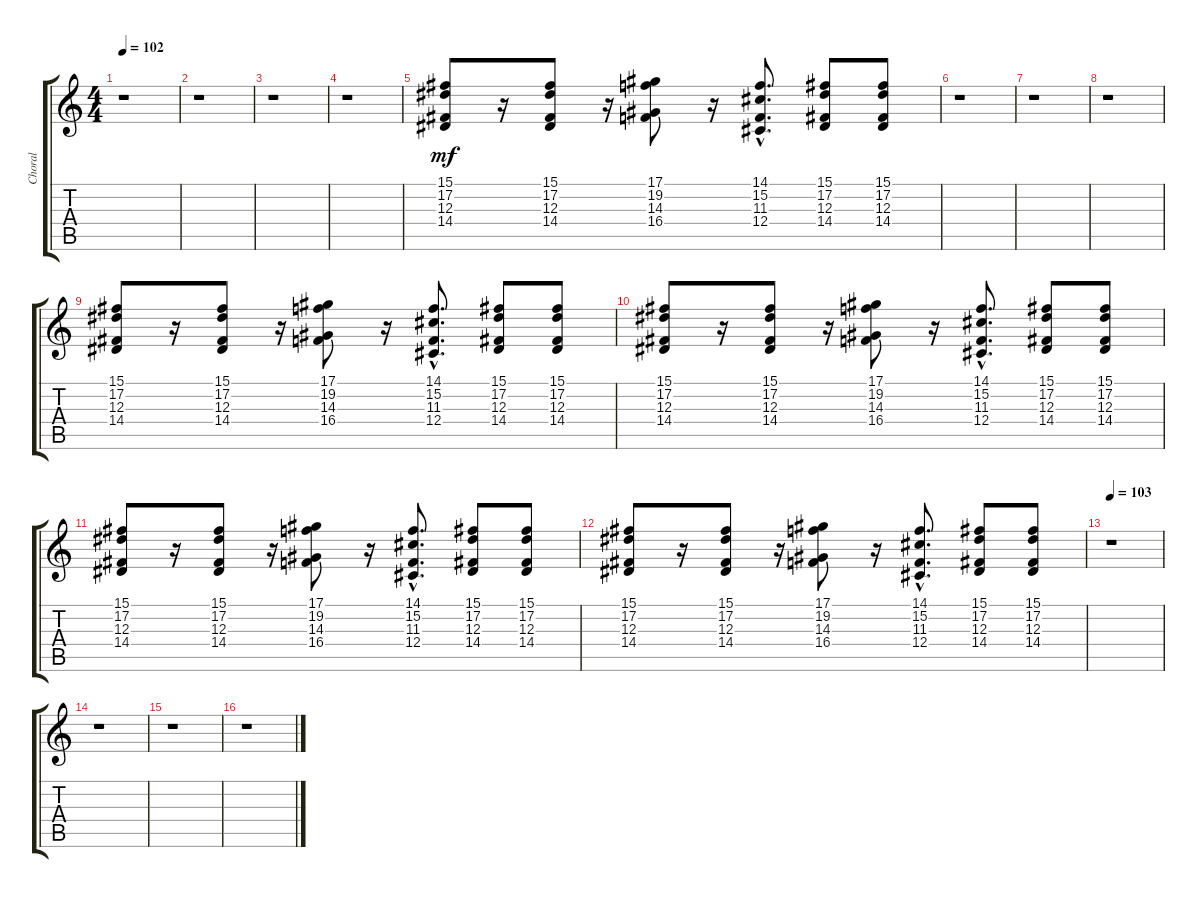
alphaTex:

\track ("Choral" "Choral") {instrument pad4choir}
\staff {score tabs}
\tuning (Eb4 Bb3 Gb3 Db3 Ab2 Eb2) {hide}
\ts (4 4)
\tempo 102
\clef g2
\ks c
r.1{dy mf} |
r.1 |
r.1 |
r.1 |
(15.1 17.2 12.3 14.4).8 r.16 (15.1 17.2 12.3 14.4).8 r.16 (17.1 19.2 14.3 16.4).8 r.16 (14.1{hac} 15.2{hac} 11.3{hac} 12.4{hac}).8{d} (15.1 17.2 12.3 14.4).8 (15.1 17.2 12.3 14.4).8 |
r.1 |
r.1 |
r.1 |
(15.1 17.2 12.3 14.4).8 r.16 (15.1 17.2 12.3 14.4).8 r.16 (17.1 19.2 14.3 16.4).8 r.16 (14.1{hac} 15.2{hac} 11.3{hac} 12.4{hac}).8{d} (15.1 17.2 12.3 14.4).8 (15.1 17.2 12.3 14.4).8 |
(15.1 17.2 12.3 14.4).8 r.16 (15.1 17.2 12.3 14.4).8 r.16 (17.1 19.2 14.3 16.4).8 r.16 (14.1{hac} 15.2{hac} 11.3{hac} 12.4{hac}).8{d} (15.1 17.2 12.3 14.4).8 (15.1 17.2 12.3 14.4).8 |
(15.1 17.2 12.3 14.4).8 r.16 (15.1 17.2 12.3 14.4).8 r.16 (17.1 19.2 14.3 16.4).8 r.16 (14.1{hac} 15.2{hac} 11.3{hac} 12.4{hac}).8{d} (15.1 17.2 12.3 14.4).8 (15.1 17.2 12.3 14.4).8 |
(15.1 17.2 12.3 14.4).8 r.16 (15.1 17.2 12.3 14.4).8 r.16 (17.1 19.2 14.3 16.4).8 r.16 (14.1{hac} 15.2{hac} 11.3{hac} 12.4{hac}).8{d} (15.1 17.2 12.3 14.4).8 (15.1 17.2 12.3 14.4).8 |
\tempo 103
r.1 |
r.1 |
r.1 |
r.1
